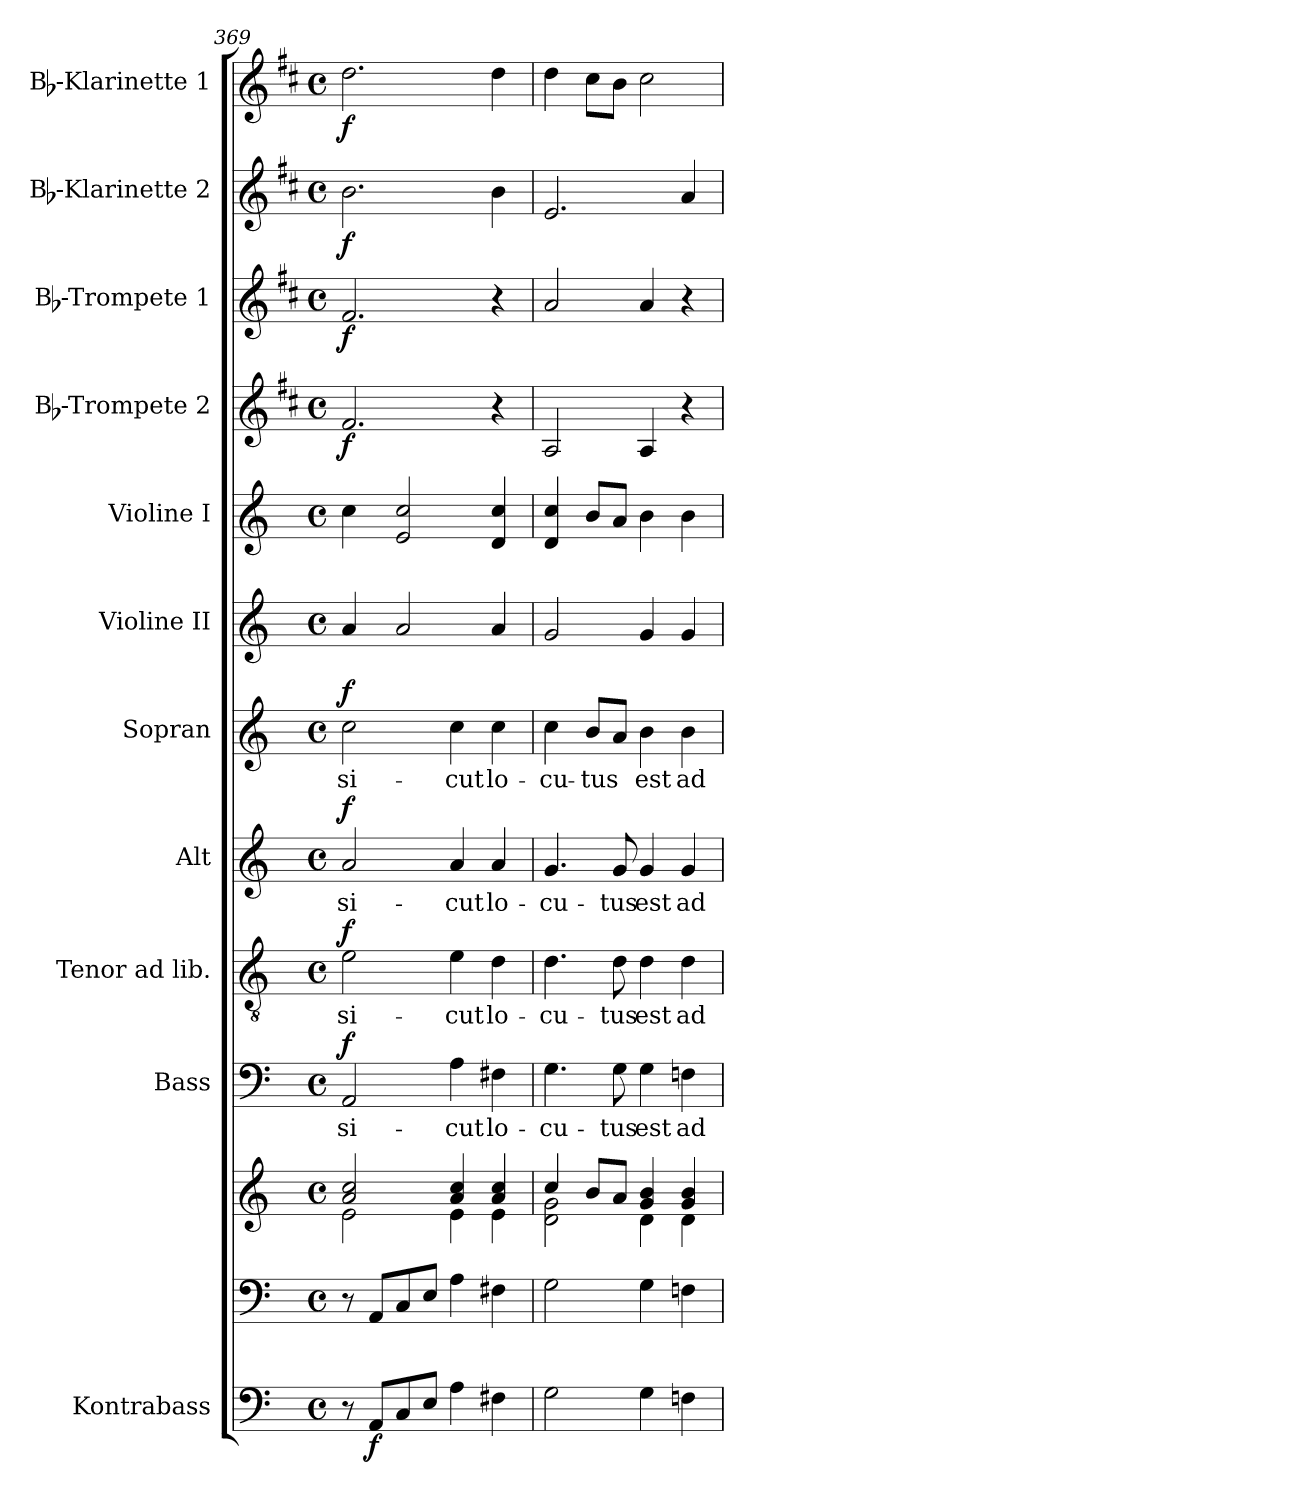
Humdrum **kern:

**kern	**dynam	**kern	**kern	**kern	**text	**dynam	**kern	**text	**dynam	**kern	**text	**dynam	**kern	**text	**dynam	**kern	**kern	**kern	**dynam	**kern	**dynam	**kern	**dynam	**kern	**dynam
*part12	*part12	*part11	*part11	*part10	*part10	*part10	*part9	*part9	*part9	*part8	*part8	*part8	*part7	*part7	*part7	*part6	*part5	*part4	*part4	*part3	*part3	*part2	*part2	*part1	*part1
*staff13	*staff13	*staff12	*staff11	*staff10	*staff10	*staff10	*staff9	*staff9	*staff9	*staff8	*staff8	*staff8	*staff7	*staff7	*staff7	*staff6	*staff5	*staff4	*staff4	*staff3	*staff3	*staff2	*staff2	*staff1	*staff1
*I"Kontrabass	*	*	*	*I"Bass	*	*	*I"Tenor ad lib.	*	*	*I"Alt	*	*	*I"Sopran	*	*	*I"Violine II	*I"Violine I	*I"Bb-Trompete 2	*	*I"Bb-Trompete 1	*	*I"Bb-Klarinette 2	*	*I"Bb-Klarinette 1	*
*I'Kb.	*	*	*	*I'B.	*	*	*I'T.	*	*	*I'A.	*	*	*I'S.	*	*	*I'Vl. II	*I'Vl. I	*I'Bb Trp. 2	*	*I'Bb Trp. 1	*	*I'Bb Kl. 2	*	*I'Bb Kl. 1	*
*clefF4	*	*clefF4	*clefG2	*clefF4	*	*	*clefGv2	*	*	*clefG2	*	*	*clefG2	*	*	*clefG2	*clefG2	*clefG2	*	*clefG2	*	*clefG2	*	*clefG2	*
*ITrd7c12	*	*	*	*	*	*	*	*	*	*	*	*	*	*	*	*	*	*ITrd1c2	*	*ITrd1c2	*	*ITrd1c2	*	*ITrd1c2	*
*k[]	*	*k[]	*k[]	*k[]	*	*	*k[]	*	*	*k[]	*	*	*k[]	*	*	*k[]	*k[]	*k[]	*	*k[]	*	*k[]	*	*k[]	*
*C:	*	*C:	*C:	*C:	*	*	*C:	*	*	*C:	*	*	*C:	*	*	*C:	*C:	*C:	*	*C:	*	*C:	*	*C:	*
*M4/4	*	*M4/4	*M4/4	*M4/4	*	*	*M4/4	*	*	*M4/4	*	*	*M4/4	*	*	*M4/4	*M4/4	*M4/4	*	*M4/4	*	*M4/4	*	*M4/4	*
*met(c)	*	*met(c)	*met(c)	*met(c)	*	*	*met(c)	*	*	*met(c)	*	*	*met(c)	*	*	*met(c)	*met(c)	*met(c)	*	*met(c)	*	*met(c)	*	*met(c)	*
=369	=369	=369	=369	=369	=369	=369	=369	=369	=369	=369	=369	=369	=369	=369	=369	=369	=369	=369	=369	=369	=369	=369	=369	=369	=369
*	*	*	*^	*	*	*	*	*	*	*	*	*	*	*	*	*	*	*	*	*	*	*	*	*	*
!	!	!	!	!	!	!LO:LY:b	!LO:DY:a	!	!LO:LY:b	!LO:DY:a	!	!LO:LY:b	!LO:DY:a	!	!LO:LY:b	!LO:DY:a	!	!	!	!LO:DY:b	!	!LO:DY:b	!	!LO:DY:b	!	!LO:DY:b
8r	.	8r	2a/ 2cc/	2e\	2AA/	si-	f	2e\	si-	f	2a/	si-	f	2cc\	si-	f	4a/	4cc\	2.e/	f	2.e/	f	2.a\	f	2.cc\	f
!	!LO:DY:b	!	!	!	!	!	!	!	!	!	!	!	!	!	!	!	!	!	!	!	!	!	!	!	!	!
8AAA/L	f	8AA/L	.	.	.	.	.	.	.	.	.	.	.	.	.	.	.	.	.	.	.	.	.	.	.	.
8CC/	.	8C/	.	.	.	.	.	.	.	.	.	.	.	.	.	.	2a/	2e/ 2cc/	.	.	.	.	.	.	.	.
8EE/J	.	8E/J	.	.	.	.	.	.	.	.	.	.	.	.	.	.	.	.	.	.	.	.	.	.	.	.
!	!	!	!	!	!	!LO:LY:b	!	!	!LO:LY:b	!	!	!LO:LY:b	!	!	!LO:LY:b	!	!	!	!	!	!	!	!	!	!	!
4AA\	.	4A\	4a/ 4cc/	4e\	4A\	-cut	.	4e\	-cut	.	4a/	-cut	.	4cc\	-cut	.	.	.	.	.	.	.	.	.	.	.
!	!	!	!	!	!	!LO:LY:b	!	!	!LO:LY:b	!	!	!LO:LY:b	!	!	!LO:LY:b	!	!	!	!	!	!	!	!	!	!	!
4FF#X\	.	4F#X\	4a/ 4cc/	4e\	4F#X\	lo-	.	4d\	lo-	.	4a/	lo-	.	4cc\	lo-	.	4a/	4d/ 4cc/	4r	.	4r	.	4a\	.	4cc\	.
=370	=370	=370	=370	=370	=370	=370	=370	=370	=370	=370	=370	=370	=370	=370	=370	=370	=370	=370	=370	=370	=370	=370	=370	=370	=370	=370
!	!	!	!	!	!	!LO:LY:b	!	!	!LO:LY:b	!	!	!LO:LY:b	!	!	!LO:LY:b	!	!	!	!	!	!	!	!	!	!	!
2GG\	.	2G\	4cc/	2d\ 2g\	4.G\	-cu-	.	4.d\	-cu-	.	4.g/	-cu-	.	4cc\	-cu-	.	2g/	4d/ 4cc/	2G/	.	2g/	.	2.d/	.	4cc\	.
!	!	!	!	!	!	!	!	!	!	!	!	!	!	!	!LO:LY:b	!	!	!	!	!	!	!	!	!	!	!
.	.	.	8b/L	.	.	.	.	.	.	.	.	.	.	8b/L	-tus	.	.	8b/L	.	.	.	.	.	.	8b\L	.
!	!	!	!	!	!	!LO:LY:b	!	!	!LO:LY:b	!	!	!LO:LY:b	!	!	!	!	!	!	!	!	!	!	!	!	!	!
.	.	.	8a/J	.	8G\	-tus	.	8d\	-tus	.	8g/	-tus	.	8a/J	.	.	.	8a/J	.	.	.	.	.	.	8a\J	.
!	!	!	!	!	!	!LO:LY:b	!	!	!LO:LY:b	!	!	!LO:LY:b	!	!	!LO:LY:b	!	!	!	!	!	!	!	!	!	!	!
4GG\	.	4G\	4g/ 4b/	4d\	4G\	est	.	4d\	est	.	4g/	est	.	4b\	est	.	4g/	4b\	4G/	.	4g/	.	.	.	2b\	.
!	!	!	!	!	!	!LO:LY:b	!	!	!LO:LY:b	!	!	!LO:LY:b	!	!	!LO:LY:b	!	!	!	!	!	!	!	!	!	!	!
4FFn\	.	4Fn\	4g/ 4b/	4d\	4Fn\	ad	.	4d\	ad	.	4g/	ad	.	4b\	ad	.	4g/	4b\	4r	.	4r	.	4g/	.	.	.
*	*	*	*v	*v	*	*	*	*	*	*	*	*	*	*	*	*	*	*	*	*	*	*	*	*	*	*
=	=	=	=	=	=	=	=	=	=	=	=	=	=	=	=	=	=	=	=	=	=	=	=	=	=
*-	*-	*-	*-	*-	*-	*-	*-	*-	*-	*-	*-	*-	*-	*-	*-	*-	*-	*-	*-	*-	*-	*-	*-	*-	*-
